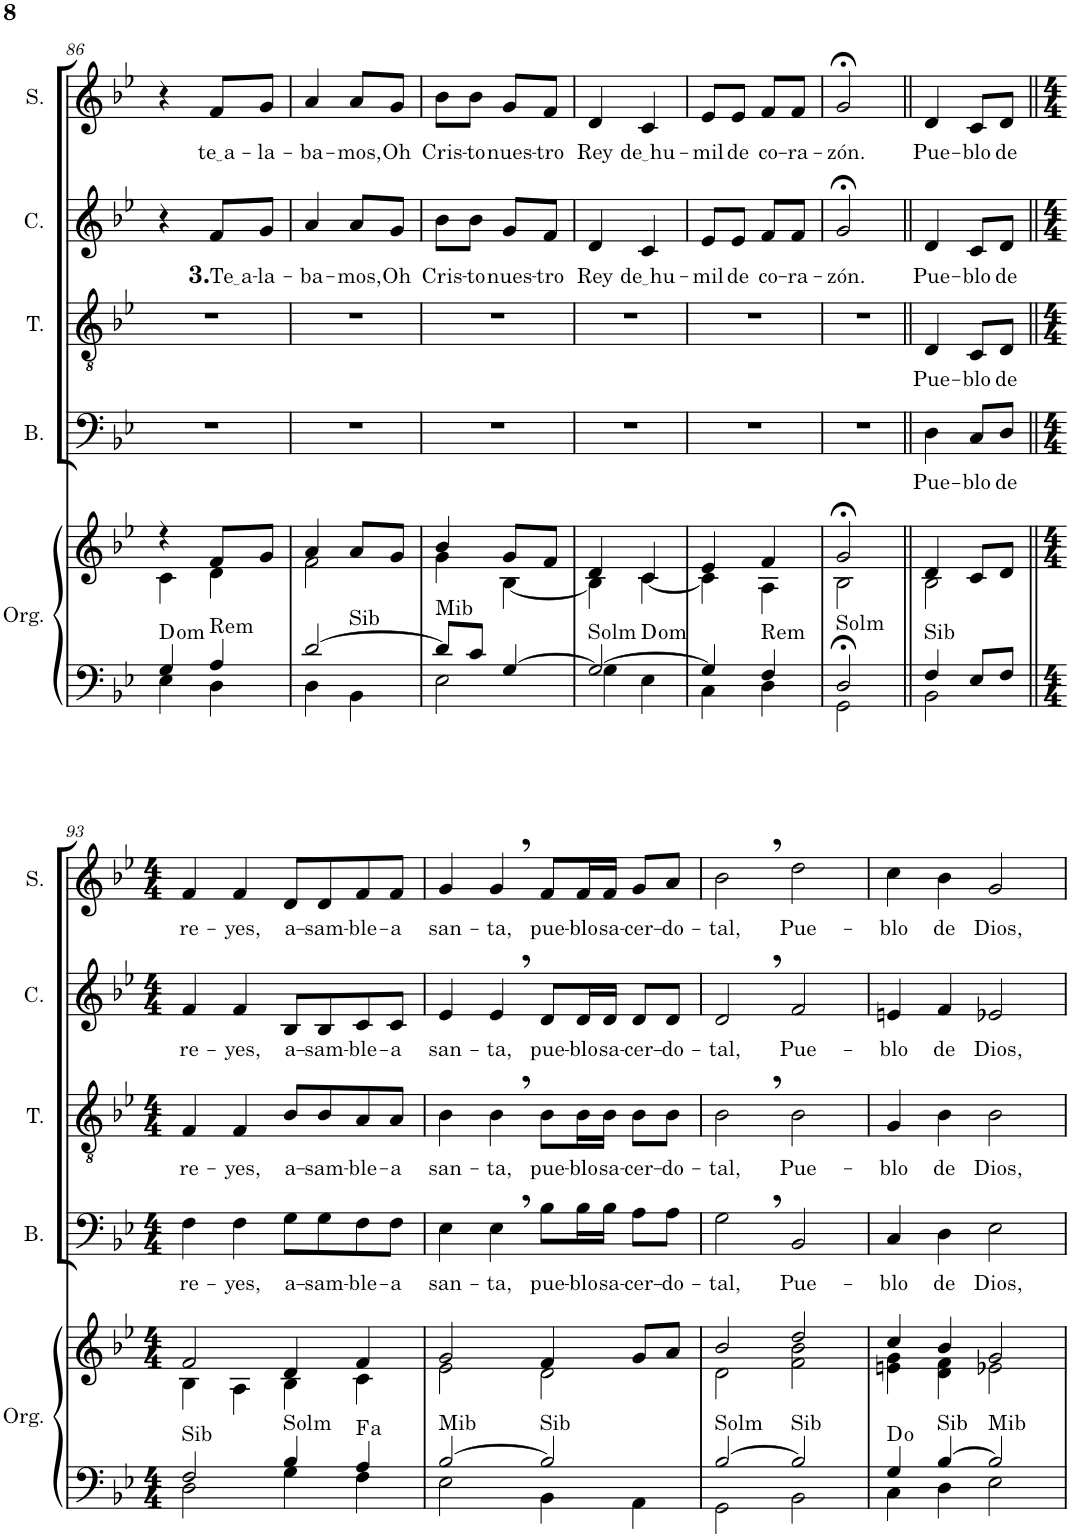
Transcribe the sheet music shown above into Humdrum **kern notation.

**kern	**kern	**harte	**kern	**text	**kern	**text	**kern	**text	**kern	**text
*part5	*part5	*part5	*part4	*part4	*part3	*part3	*part2	*part2	*part1	*part1
*staff6	*staff5	*	*staff4	*staff4	*staff3	*staff3	*staff2	*staff2	*staff1	*staff1
*I"Órgano	*	*	*I"Bajo	*	*I"Tenor	*	*I"Contralto	*	*I"Soprano	*
*	*	*	*I'B.	*	*I'T.	*	*I'C.	*	*I'S.	*
!!LO:PB:g=z
*clefF4	*clefG2	*	*clefF4	*	*clefGv2	*	*clefG2	*	*clefG2	*
*k[b-e-]	*k[b-e-]	*	*k[b-e-]	*	*k[b-e-]	*	*k[b-e-]	*	*k[b-e-]	*
*M2/4	*M2/4	*	*M2/4	*	*M2/4	*	*M2/4	*	*M2/4	*
=86	=86	=86	=86	=86	=86	=86	=86	=86	=86	=86
*^	*^	*	*	*	*	*	*	*	*	*
4G/	4E-\	4r	4c\	D:dim	2r	.	2r	.	4r	.	4r	.
!	!	!	!	!LO:H:kt=Rem	!	!	!	!	!	!LO:LY:b	!	!LO:LY:b
4A/	4D\	8f/L	4d\	N	.	.	.	.	8f/L	3. Te a	8f/L	te a
!	!	!	!	!	!	!	!	!	!	!LO:LY:b	!	!LO:LY:b
.	.	8g/J	.	.	.	.	.	.	8g/J	-la-	8g/J	-la-
=87	=87	=87	=87	=87	=87	=87	=87	=87	=87	=87	=87	=87
!	!	!	!	!LO:H:kt=Sib	!	!	!	!	!	!LO:LY:b	!	!LO:LY:b
[2d/	4D\	4a/	2f\	N	2r	.	2r	.	4a/	-ba-	4a/	-ba-
!	!	!	!	!	!	!	!	!	!	!LO:LY:b	!	!LO:LY:b
.	4BB-\	8a/L	.	.	.	.	.	.	8a/L	-mos,	8a/L	-mos,
!	!	!	!	!	!	!	!	!	!	!LO:LY:b	!	!LO:LY:b
.	.	8g/J	.	.	.	.	.	.	8g/J	Oh	8g/J	Oh
=88	=88	=88	=88	=88	=88	=88	=88	=88	=88	=88	=88	=88
!	!	!	!	!LO:H:kt=Mib	!	!	!	!	!	!LO:LY:b	!	!LO:LY:b
8d/L]	2E-\	4b-/	4g\	N	2r	.	2r	.	8b-\L	Cris-	8b-\L	Cris-
!	!	!	!	!	!	!	!	!	!	!LO:LY:b	!	!LO:LY:b
8c/J	.	.	.	.	.	.	.	.	8b-\J	-to	8b-\J	-to
!	!	!	!	!	!	!	!	!	!	!LO:LY:b	!	!LO:LY:b
[4G/	.	8g/L	[4B-\	.	.	.	.	.	8g/L	nues-	8g/L	nues-
!	!	!	!	!	!	!	!	!	!	!LO:LY:b	!	!LO:LY:b
.	.	8f/J	.	.	.	.	.	.	8f/J	-tro	8f/J	-tro
=89	=89	=89	=89	=89	=89	=89	=89	=89	=89	=89	=89	=89
!	!	!	!	!LO:H:kt=Solm	!	!	!	!	!	!LO:LY:b	!	!LO:LY:b
2G/_	4G\	4d/	4B-\]	N	2r	.	2r	.	4d/	Rey	4d/	Rey
!	!	!	!	!	!	!	!	!	!	!LO:LY:b	!	!LO:LY:b
.	4E-\	4c/	[4c\	D:dim	.	.	.	.	4c/	de hu	4c/	de hu
=90	=90	=90	=90	=90	=90	=90	=90	=90	=90	=90	=90	=90
!	!	!	!	!	!	!	!	!	!	!LO:LY:b	!	!LO:LY:b
4G/]	4C\	4e-/	4c\]	.	2r	.	2r	.	8e-/L	-mil	8e-/L	-mil
!	!	!	!	!	!	!	!	!	!	!LO:LY:b	!	!LO:LY:b
.	.	.	.	.	.	.	.	.	8e-/J	de	8e-/J	de
!	!	!	!	!LO:H:kt=Rem	!	!	!	!	!	!LO:LY:b	!	!LO:LY:b
4F/	4D\	4f/	4A\	N	.	.	.	.	8f/L	co-	8f/L	co-
!	!	!	!	!	!	!	!	!	!	!LO:LY:b	!	!LO:LY:b
.	.	.	.	.	.	.	.	.	8f/J	-ra-	8f/J	-ra-
=91	=91	=91	=91	=91	=91	=91	=91	=91	=91	=91	=91	=91
!	!	!	!	!LO:H:kt=Solm	!	!	!	!	!	!LO:LY:b	!	!LO:LY:b
2D;</	2GG\	2g;</	2B-\	N	2r	.	2r	.	2g;</	-zón.	2g;</	-zón.
=92||	=92||	=92||	=92||	=92||	=92||	=92||	=92||	=92||	=92||	=92||	=92||	=92||
!	!	!	!	!LO:H:kt=Sib	!	!LO:LY:b	!	!LO:LY:b	!	!LO:LY:b	!	!LO:LY:b
4F/	2BB-\	4d/	2B-\	N	4D\	Pue-	4D/	Pue-	4d/	Pue-	4d/	Pue-
!	!	!	!	!	!	!LO:LY:b	!	!LO:LY:b	!	!LO:LY:b	!	!LO:LY:b
8E-/L	.	8c/L	.	.	8C/L	-blo	8C/L	-blo	8c/L	-blo	8c/L	-blo
!	!	!	!	!	!	!LO:LY:b	!	!LO:LY:b	!	!LO:LY:b	!	!LO:LY:b
8F/J	.	8d/J	.	.	8D/J	de	8D/J	de	8d/J	de	8d/J	de
!!LO:LB:g=z
=93||	=93||	=93||	=93||	=93||	=93||	=93||	=93||	=93||	=93||	=93||	=93||	=93||
*M4/4	*	*M4/4	*	*	*M4/4	*	*M4/4	*	*M4/4	*	*M4/4	*
!	!	!	!	!LO:H:kt=Sib	!	!LO:LY:b	!	!LO:LY:b	!	!LO:LY:b	!	!LO:LY:b
2F/	2D\	2f/	4B-\	N	4F\	re-	4F/	re-	4f/	re-	4f/	re-
!	!	!	!	!	!	!LO:LY:b	!	!LO:LY:b	!	!LO:LY:b	!	!LO:LY:b
.	.	.	4A\	.	4F\	-yes,	4F/	-yes,	4f/	-yes,	4f/	-yes,
!	!	!	!	!LO:H:kt=Solm	!	!LO:LY:b	!	!LO:LY:b	!	!LO:LY:b	!	!LO:LY:b
4B-/	4G\	4d/	4B-\	N	8G\L	a-	8B-/L	a-	8B-/L	a-	8d/L	a-
!	!	!	!	!	!	!LO:LY:b	!	!LO:LY:b	!	!LO:LY:b	!	!LO:LY:b
.	.	.	.	.	8G\	-sam-	8B-/	-sam-	8B-/	-sam-	8d/	-sam-
!	!	!	!	!LO:H:kt=a	!	!LO:LY:b	!	!LO:LY:b	!	!LO:LY:b	!	!LO:LY:b
4A/	4F\	4f/	4c\	.	8F\	-ble-	8A/	-ble-	8c/	-ble-	8f/	-ble-
!	!	!	!	!	!	!LO:LY:b	!	!LO:LY:b	!	!LO:LY:b	!	!LO:LY:b
.	.	.	.	.	8F\J	-a	8A/J	-a	8c/J	-a	8f/J	-a
=94	=94	=94	=94	=94	=94	=94	=94	=94	=94	=94	=94	=94
!	!	!	!	!LO:H:kt=Mib	!	!LO:LY:b	!	!LO:LY:b	!	!LO:LY:b	!	!LO:LY:b
[2B-/	2E-\	2g/	2e-\	N	4E-\	san-	4B-\	san-	4e-/	san-	4g/	san-
!	!	!	!	!	!	!LO:LY:b	!	!LO:LY:b	!	!LO:LY:b	!	!LO:LY:b
.	.	.	.	.	4E-,\	-ta,	4B-,\	-ta,	4e-,/	-ta,	4g,/	-ta,
!	!	!	!	!LO:H:kt=Sib	!	!LO:LY:b	!	!LO:LY:b	!	!LO:LY:b	!	!LO:LY:b
2B-/]	4BB-\	4f/	2d\	N	8B-\L	pue-	8B-\L	pue-	8d/L	pue-	8f/L	pue-
!	!	!	!	!	!	!LO:LY:b	!	!LO:LY:b	!	!LO:LY:b	!	!LO:LY:b
.	.	.	.	.	16B-\L	-blo	16B-\L	-blo	16d/L	-blo	16f/L	-blo
!	!	!	!	!	!	!LO:LY:b	!	!LO:LY:b	!	!LO:LY:b	!	!LO:LY:b
.	.	.	.	.	16B-\JJ	sa-	16B-\JJ	sa-	16d/JJ	sa-	16f/JJ	sa-
!	!	!	!	!	!	!LO:LY:b	!	!LO:LY:b	!	!LO:LY:b	!	!LO:LY:b
.	4AA\	8g/L	.	.	8A\L	-cer-	8B-\L	-cer-	8d/L	-cer-	8g/L	-cer-
!	!	!	!	!	!	!LO:LY:b	!	!LO:LY:b	!	!LO:LY:b	!	!LO:LY:b
.	.	8a/J	.	.	8A\J	-do-	8B-\J	-do-	8d/J	-do-	8a/J	-do-
=95	=95	=95	=95	=95	=95	=95	=95	=95	=95	=95	=95	=95
!	!	!	!	!LO:H:kt=Solm	!	!LO:LY:b	!	!LO:LY:b	!	!LO:LY:b	!	!LO:LY:b
[2B-/	2GG\	2b-/	2d\	N	2G,\	-tal,	2B-,\	-tal,	2d,/	-tal,	2b-,\	-tal,
!	!	!	!	!LO:H:kt=Sib	!	!LO:LY:b	!	!LO:LY:b	!	!LO:LY:b	!	!LO:LY:b
2B-/]	2BB-\	2dd/	2f\ 2b-\	N	2BB-/	Pue-	2B-\	Pue-	2f/	Pue-	2dd\	Pue-
=96	=96	=96	=96	=96	=96	=96	=96	=96	=96	=96	=96	=96
!	!	!	!	!	!	!LO:LY:b	!	!LO:LY:b	!	!LO:LY:b	!	!LO:LY:b
4G/	4C\	4cc/	4en\ 4g\	D:dim	4C/	-blo	4G/	-blo	4en/	-blo	4cc\	-blo
!	!	!	!	!LO:H:kt=Sib	!	!LO:LY:b	!	!LO:LY:b	!	!LO:LY:b	!	!LO:LY:b
[4B-/	4D\	4b-/	4d\ 4f\	N	4D\	de	4B-\	de	4f/	de	4b-\	de
!	!	!	!	!LO:H:kt=Mib	!	!LO:LY:b	!	!LO:LY:b	!	!LO:LY:b	!	!LO:LY:b
2B-/]	2E-\	2g/	2e-X\	N	2E-\	Dios,	2B-\	Dios,	2e-X/	Dios,	2g/	Dios,
*v	*v	*	*	*	*	*	*	*	*	*	*	*
*	*v	*v	*	*	*	*	*	*	*	*	*
=	=	=	=	=	=	=	=	=	=	=
*-	*-	*-	*-	*-	*-	*-	*-	*-	*-	*-
